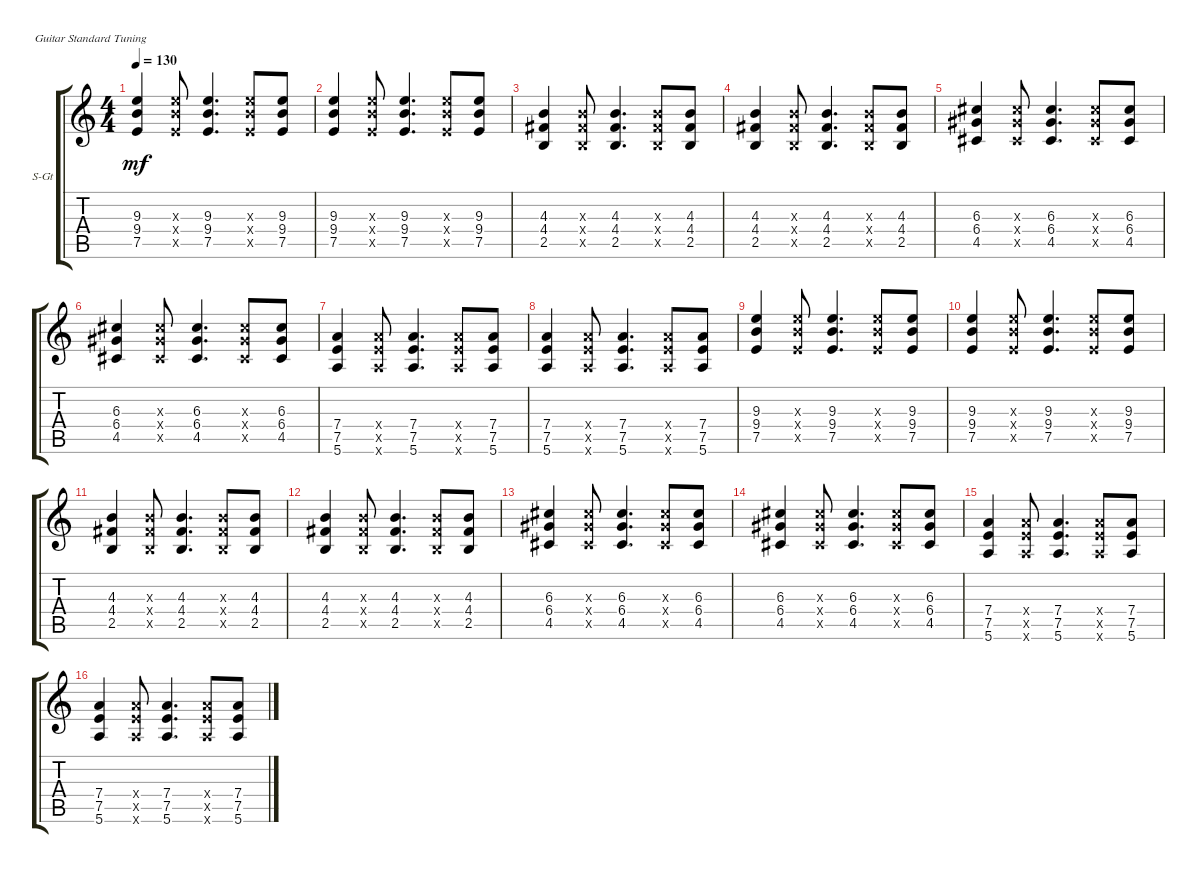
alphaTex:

\defaultSystemsLayout 4
\bracketExtendMode groupsimilarinstruments
\firstSystemTrackNameOrientation horizontal
\otherSystemsTrackNameOrientation horizontal
\track ("Guitar 1" "S-Gt") {instrument acousticguitarsteel}
\staff {score tabs}
\tuning (E4 B3 G3 D3 A2 E2)
\ts (4 4)
\tempo 130
\clef g2
\ks c
(7.5 9.3 9.4).4{dy mf} (7.5{x} 9.3{x} 9.4{x}).8 (7.5 9.3 9.4).4{d} (7.5{x} 9.3{x} 9.4{x}).8 (7.5 9.3 9.4).8 |
(7.5 9.3 9.4).4 (7.5{x} 9.3{x} 9.4{x}).8 (7.5 9.3 9.4).4{d} (7.5{x} 9.3{x} 9.4{x}).8 (7.5 9.3 9.4).8 |
(2.5 4.3 4.4).4 (2.5{x} 4.3{x} 4.4{x}).8 (2.5 4.3 4.4).4{d} (2.5{x} 4.3{x} 4.4{x}).8 (2.5 4.3 4.4).8 |
(2.5 4.3 4.4).4 (2.5{x} 4.3{x} 4.4{x}).8 (2.5 4.3 4.4).4{d} (2.5{x} 4.3{x} 4.4{x}).8 (2.5 4.3 4.4).8 |
(6.3 6.4 4.5).4 (4.5{x} 6.3{x} 6.4{x}).8 (6.3 6.4 4.5).4{d} (6.3{x} 6.4{x} 4.5{x}).8 (6.3 6.4 4.5).8 |
(6.3 6.4 4.5).4 (4.5{x} 6.3{x} 6.4{x}).8 (6.3 6.4 4.5).4{d} (6.3{x} 6.4{x} 4.5{x}).8 (6.3 6.4 4.5).8 |
(7.5 7.4 5.6).4 (7.5{x} 7.4{x} 5.6{x}).8 (7.5 7.4 5.6).4{d} (7.5{x} 7.4{x} 5.6{x}).8 (7.5 7.4 5.6).8 |
(7.5 7.4 5.6).4 (7.5{x} 7.4{x} 5.6{x}).8 (7.5 7.4 5.6).4{d} (7.5{x} 7.4{x} 5.6{x}).8 (7.5 7.4 5.6).8 |
(7.5 9.3 9.4).4 (7.5{x} 9.3{x} 9.4{x}).8 (7.5 9.3 9.4).4{d} (7.5{x} 9.3{x} 9.4{x}).8 (7.5 9.3 9.4).8 |
(7.5 9.3 9.4).4 (7.5{x} 9.3{x} 9.4{x}).8 (7.5 9.3 9.4).4{d} (7.5{x} 9.3{x} 9.4{x}).8 (7.5 9.3 9.4).8 |
(2.5 4.3 4.4).4 (2.5{x} 4.3{x} 4.4{x}).8 (2.5 4.3 4.4).4{d} (2.5{x} 4.3{x} 4.4{x}).8 (2.5 4.3 4.4).8 |
(2.5 4.3 4.4).4 (2.5{x} 4.3{x} 4.4{x}).8 (2.5 4.3 4.4).4{d} (2.5{x} 4.3{x} 4.4{x}).8 (2.5 4.3 4.4).8 |
(6.3 6.4 4.5).4 (4.5{x} 6.3{x} 6.4{x}).8 (6.3 6.4 4.5).4{d} (6.3{x} 6.4{x} 4.5{x}).8 (6.3 6.4 4.5).8 |
(6.3 6.4 4.5).4 (4.5{x} 6.3{x} 6.4{x}).8 (6.3 6.4 4.5).4{d} (6.3{x} 6.4{x} 4.5{x}).8 (6.3 6.4 4.5).8 |
(7.5 7.4 5.6).4 (7.5{x} 7.4{x} 5.6{x}).8 (7.5 7.4 5.6).4{d} (7.5{x} 7.4{x} 5.6{x}).8 (7.5 7.4 5.6).8 |
(7.5 7.4 5.6).4 (7.5{x} 7.4{x} 5.6{x}).8 (7.5 7.4 5.6).4{d} (7.5{x} 7.4{x} 5.6{x}).8 (7.5 7.4 5.6).8
